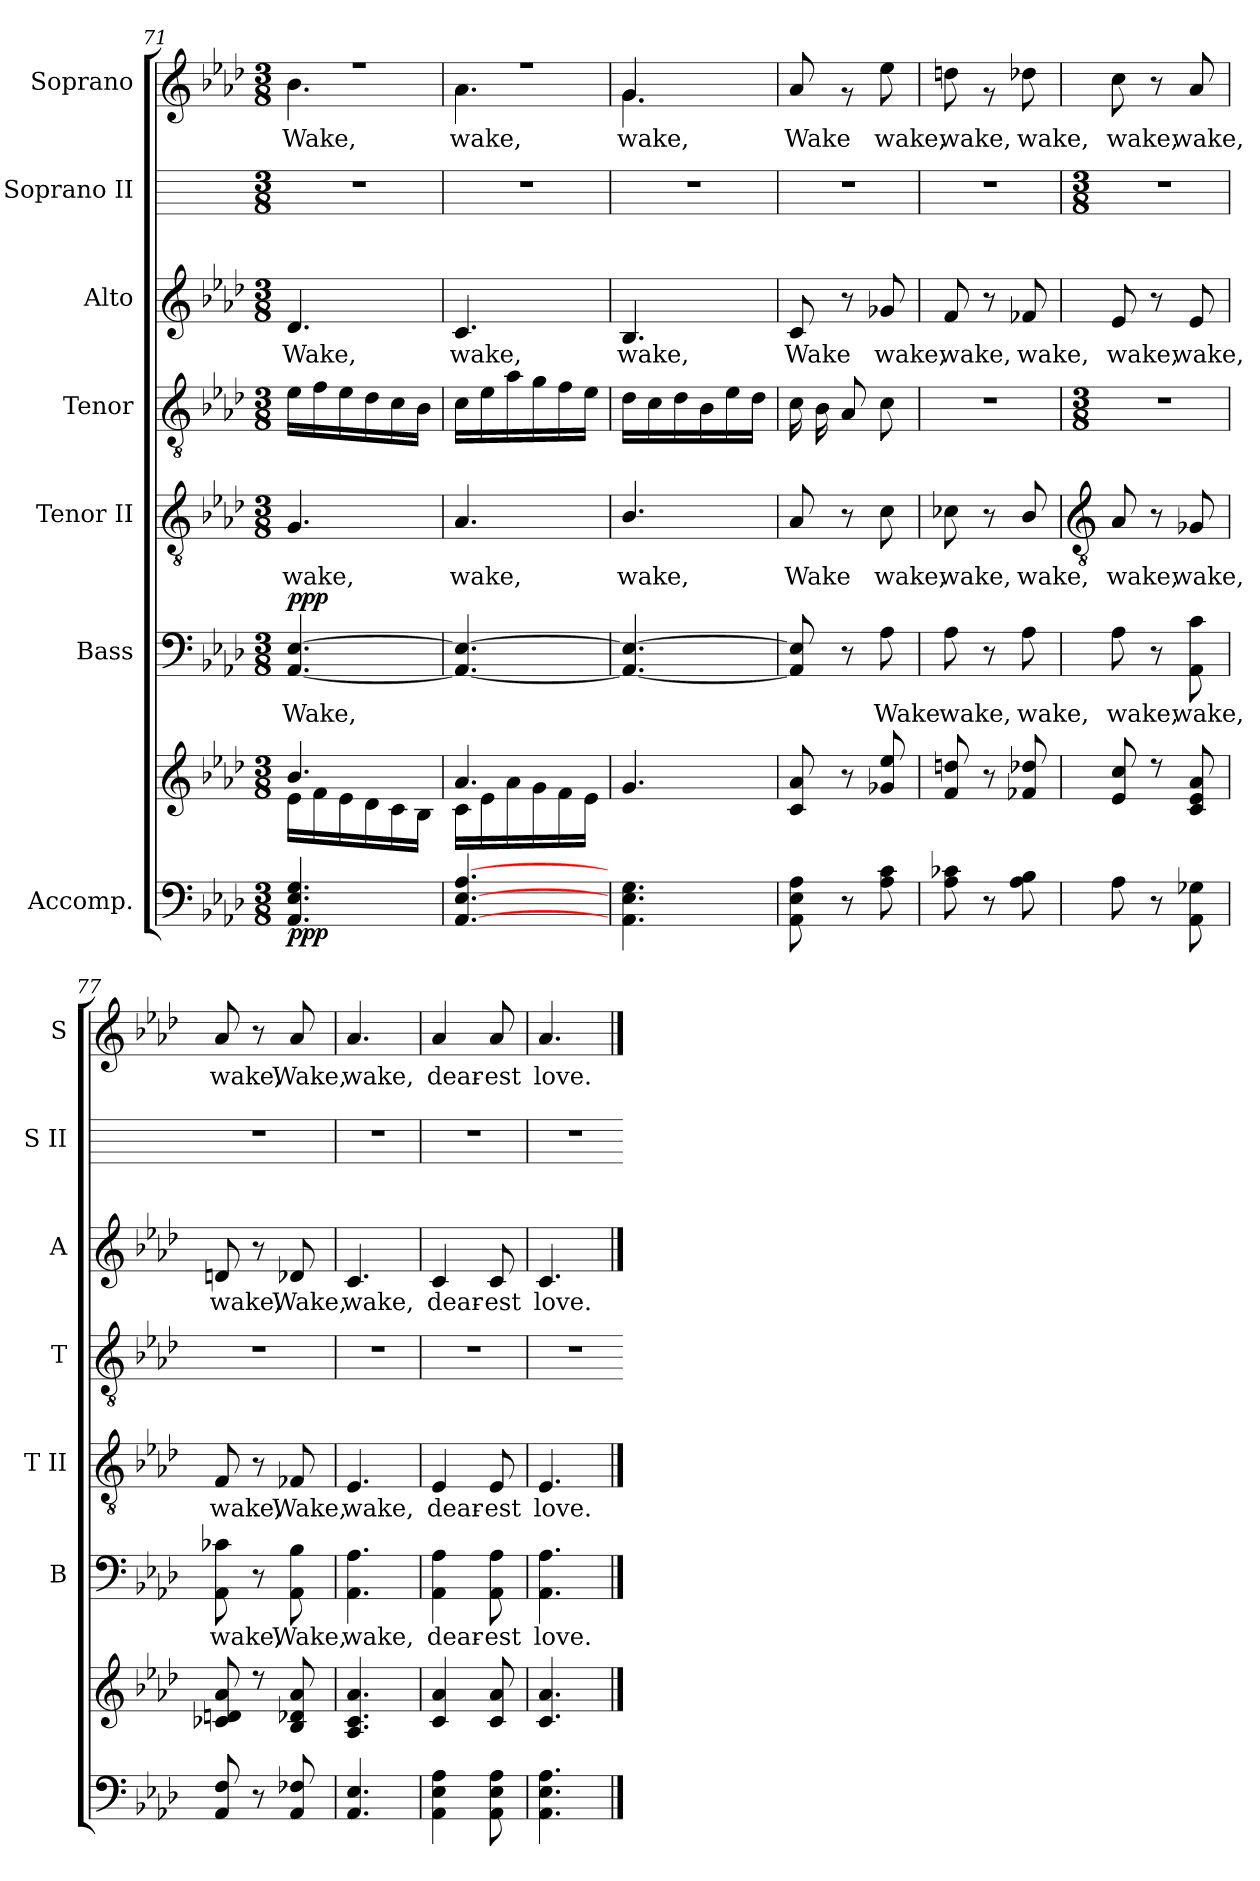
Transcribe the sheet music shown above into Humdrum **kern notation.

**kern	**kern	**dynam	**kern	**text	**dynam	**kern	**text	**kern	**kern	**text	**kern	**kern	**text
*part7	*part7	*part7	*part6	*part6	*part6	*part5	*part5	*part4	*part3	*part3	*part2	*part1	*part1
*staff8	*staff7	*staff7/8	*staff6	*staff6	*staff6	*staff5	*staff5	*staff4	*staff3	*staff3	*staff2	*staff1	*staff1
*I"Accomp.	*	*	*I"Bass	*	*	*I"Tenor II	*	*I"Tenor	*I"Alto	*	*I"Soprano II	*I"Soprano	*
*	*	*	*I'B	*	*	*I'T II	*	*I'T	*I'A	*	*I'S II	*I'S	*
*clefF4	*clefG2	*	*clefF4	*	*	*clefGv2	*	*clefGv2	*clefG2	*	*	*clefG2	*
*k[b-e-a-d-]	*k[b-e-a-d-]	*	*k[b-e-a-d-]	*	*	*k[b-e-a-d-]	*	*k[b-e-a-d-]	*k[b-e-a-d-]	*	*	*k[b-e-a-d-]	*
*A-:	*A-:	*	*A-:	*	*	*A-:	*	*A-:	*A-:	*	*	*A-:	*
*M3/8	*M3/8	*	*M3/8	*	*	*M3/8	*	*M3/8	*M3/8	*	*M3/8	*M3/8	*
=71	=71	=71	=71	=71	=71	=71	=71	=71	=71	=71	=71	=71	=71
*^	*	*	*	*	*	*	*	*	*	*	*	*	*
!	!LO:N:vis=1	!	!LO:DY:b=2	!	!LO:LY:b	!LO:DY:b	!	!LO:LY:b	!	!	!LO:LY:b	!	!LO:N:vis=1	!LO:LY:b
*	*	*^	*	*	*	*	*	*	*	*	*	*	*^	*
4.AA- 4.E- 4.G	4.ryy	4.b-/	16e-\LL	ppp	[4.AA- [4.E-	Wake,	ppp	4.G	wake,	16e-LL	4.d-	Wake,	4.r	4.r	4.b-\	Wake,
.	.	.	16f\	.	.	.	.	.	.	16f	.	.	.	.	.	.
.	.	.	16e-\	.	.	.	.	.	.	16e-	.	.	.	.	.	.
.	.	.	16d-\	.	.	.	.	.	.	16d-	.	.	.	.	.	.
.	.	.	16c\	.	.	.	.	.	.	16c	.	.	.	.	.	.
.	.	.	16B-\JJ	.	.	.	.	.	.	16B-JJ	.	.	.	.	.	.
=72	=72	=72	=72	=72	=72	=72	=72	=72	=72	=72	=72	=72	=72	=72	=72	=72
!	!LO:N:vis=1	!	!	!	!	!	!	!	!LO:LY:b	!	!	!LO:LY:b	!	!LO:N:vis=1	!	!LO:LY:b
[4.AA- [4.E- [4.A-	4.ryy	4.a-/	16c\LL	.	4.AA-_ 4.E-_	.	.	4.A-	wake,	16cLL	4.c	wake,	4.r	4.r	4.a-\	wake,
.	.	.	16e-\	.	.	.	.	.	.	16e-	.	.	.	.	.	.
.	.	.	16a-\	.	.	.	.	.	.	16a-	.	.	.	.	.	.
.	.	.	16g\	.	.	.	.	.	.	16g	.	.	.	.	.	.
.	.	.	16f\	.	.	.	.	.	.	16f	.	.	.	.	.	.
.	.	.	16e-\JJ	.	.	.	.	.	.	16e-JJ	.	.	.	.	.	.
*v	*v	*	*	*	*	*	*	*	*	*	*	*	*	*	*	*
=73	=73	=73	=73	=73	=73	=73	=73	=73	=73	=73	=73	=73	=73	=73	=73
!	!	!	!	!	!	!	!	!LO:LY:b	!	!	!LO:LY:b	!	!	!	!LO:LY:b
*	*v	*v	*	*	*	*	*	*	*	*	*	*	*	*	*
4.AA-\ 4.E-\ 4.G\	4.g/	.	4.AA-_ 4.E-_	.	.	4.B-/	wake,	16d-LL	4.B-	wake,	4.r	4.g\	4.g/	wake,
.	.	.	.	.	.	.	.	16c	.	.	.	.	.	.
.	.	.	.	.	.	.	.	16d-	.	.	.	.	.	.
.	.	.	.	.	.	.	.	16B-	.	.	.	.	.	.
.	.	.	.	.	.	.	.	16e-	.	.	.	.	.	.
.	.	.	.	.	.	.	.	16d-JJ	.	.	.	.	.	.
=74	=74	=74	=74	=74	=74	=74	=74	=74	=74	=74	=74	=74	=74	=74
!	!	!	!	!	!	!	!LO:LY:b	!	!	!LO:LY:b	!	!	!	!LO:LY:b
8AA-\ 8E-\ 8A-\	8c/ 8a-/	.	8AA-] 8E-]	.	.	8A-	Wake	16cLL	8c	Wake	4.r	4.ryy	8a-/	Wake
.	.	.	.	.	.	.	.	16B-	.	.	.	.	.	.
8r	8r	.	8r	.	.	8r	.	8A-	8r	.	.	.	8r	.
!	!	!	!	!LO:LY:b	!	!	!LO:LY:b	!	!	!LO:LY:b	!	!	!	!LO:LY:b
8A-\ 8c\	8g-X/ 8ee-/	.	8A-	Wake	.	8c	wake,	8cJ	8g-X	wake,	.	.	8ee-\	wake,
=75	=75	=75	=75	=75	=75	=75	=75	=75	=75	=75	=75	=75	=75	=75
!	!	!	!	!LO:LY:b	!	!	!LO:LY:b	!LO:N:vis=1	!	!LO:LY:b	!	!	!	!LO:LY:b
8A-\ 8c-X\	8f/ 8ddn/	.	8A-	wake,	.	8c-X	wake,	4.r	8f	wake,	4.r	4.ryy	8ddn\	wake,
8r	8r	.	8r	.	.	8r	.	.	8r	.	.	.	8r	.
!	!	!	!	!LO:LY:b	!	!	!LO:LY:b	!	!	!LO:LY:b	!	!	!	!LO:LY:b
8A-\ 8B-\	8f-X/ 8dd-X/	.	8A-	wake,	.	8B-/	wake,	.	8f-X	wake,	.	.	8dd-X\	wake,
*	*	*	*	*	*	*	*	*	*	*	*	*v	*v	*
!!LO:LB:g=z
=76	=76	=76	=76	=76	=76	=76	=76	=76	=76	=76	=76	=76	=76
*	*	*	*	*	*	*clefGv2	*	*	*	*	*	*	*
*	*	*	*	*	*	*	*	*M3/8	*	*	*M3/8	*	*
*	*^	*	*	*	*	*	*	*	*	*	*	*^	*
!	!	!LO:N:vis=1	!	!	!LO:LY:b	!	!	!LO:LY:b	!	!	!LO:LY:b	!	!	!	!LO:LY:b
*	*	*	*	*	*	*	*	*	*	*	*	*	*v	*v	*
8A-	8e-/ 8cc/	4.ryy	.	8A-	wake,	.	8A-	wake,	4.r	8e-	wake,	4.r	8cc	wake,
8r	8r	.	.	8r	.	.	8r	.	.	8r	.	.	8r	.
!	!	!	!	!	!LO:LY:b	!	!	!LO:LY:b	!	!	!LO:LY:b	!	!	!LO:LY:b
8AA- 8G-X	8c/ 8e-/ 8a-/	.	.	8AA- 8c	wake,	.	8G-X	wake,	.	8e-	wake,	.	8a-	wake,
=77	=77	=77	=77	=77	=77	=77	=77	=77	=77	=77	=77	=77	=77	=77
!	!	!LO:N:vis=1	!	!	!LO:LY:b	!	!	!LO:LY:b	!	!	!LO:LY:b	!	!	!LO:LY:b
8AA- 8F	8c-X/ 8dn/ 8a-/	4.ryy	.	8AA- 8c-X	wake,	.	8F	wake,	4.r	8dn	wake,	4.r	8a-	wake,
8r	8r	.	.	8r	.	.	8r	.	.	8r	.	.	8r	.
!	!	!	!	!	!LO:LY:b	!	!	!LO:LY:b	!	!	!LO:LY:b	!	!	!LO:LY:b
8AA- 8F-X	8B-/ 8d-X/ 8a-/	.	.	8AA- 8B-	Wake,	.	8F-X	Wake,	.	8d-X	Wake,	.	8a-	Wake,
=78	=78	=78	=78	=78	=78	=78	=78	=78	=78	=78	=78	=78	=78	=78
!	!	!LO:N:vis=1	!	!	!LO:LY:b	!	!	!LO:LY:b	!	!	!LO:LY:b	!	!	!LO:LY:b
4.AA- 4.E-	4.A-/ 4.c/ 4.a-/	4.ryy	.	4.AA- 4.A-	wake,	.	4.E-	wake,	4.r	4.c	wake,	4.r	4.a-	wake,
=79	=79	=79	=79	=79	=79	=79	=79	=79	=79	=79	=79	=79	=79	=79
!	!	!LO:N:vis=1	!	!	!LO:LY:b	!	!	!LO:LY:b	!	!	!LO:LY:b	!	!	!LO:LY:b
4AA- 4E- 4A-	4c/ 4a-/	4.ryy	.	4AA- 4A-	dear-	.	4E-	dear-	4.r	4c	dear-	4.r	4a-	dear-
!	!	!	!	!	!LO:LY:b	!	!	!LO:LY:b	!	!	!LO:LY:b	!	!	!LO:LY:b
8AA- 8E- 8A-	8c/ 8a-/	.	.	8AA- 8A-	-est	.	8E-	-est	.	8c	-est	.	8a-	-est
=80	=80	=80	=80	=80	=80	=80	=80	=80	=80	=80	=80	=80	=80	=80
!	!	!LO:N:vis=1	!	!	!LO:LY:b	!	!	!LO:LY:b	!	!	!LO:LY:b	!	!	!LO:LY:b
4.AA- 4.E- 4.A-	4.c/ 4.a-/	4.ryy	.	4.AA- 4.A-	love.	.	4.E-	love.	4.r	4.c	love.	4.r	4.a-	love.
*	*v	*v	*	*	*	*	*	*	*	*	*	*	*	*
==	==	==	==	==	==	==	==	=	==	==	=	==	==
*-	*-	*-	*-	*-	*-	*-	*-	*-	*-	*-	*-	*-	*-
